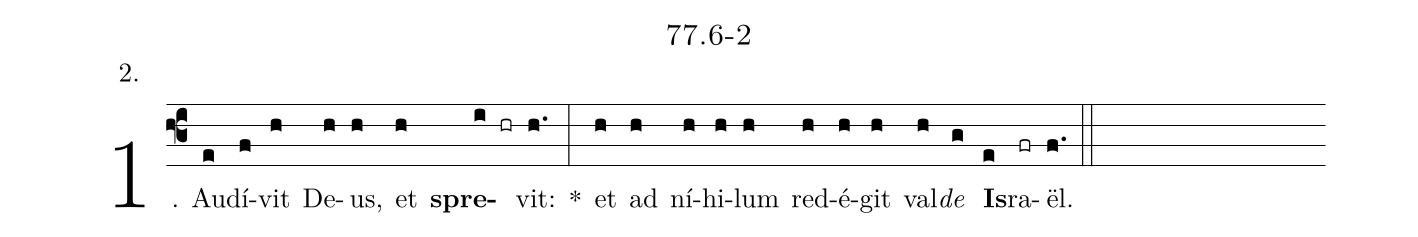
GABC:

name: 77.6-2;
annotation: 2.;
%%
(f3)1. Au(e)dí(f)vit(h) De(h)us,(h) et(h) <b>spre</b>(i hr)vit:(h.) *(:) et(h) ad(h) ní(h)hi(h)lum(h) red(h)é(h)git(h) val(h)<i>de</i>(g) <b>Is</b>(e)ra(fr)ël.(f.) (::)


%E(h) u(h) o(h) u(g) a(e) e.(f.) (::)
